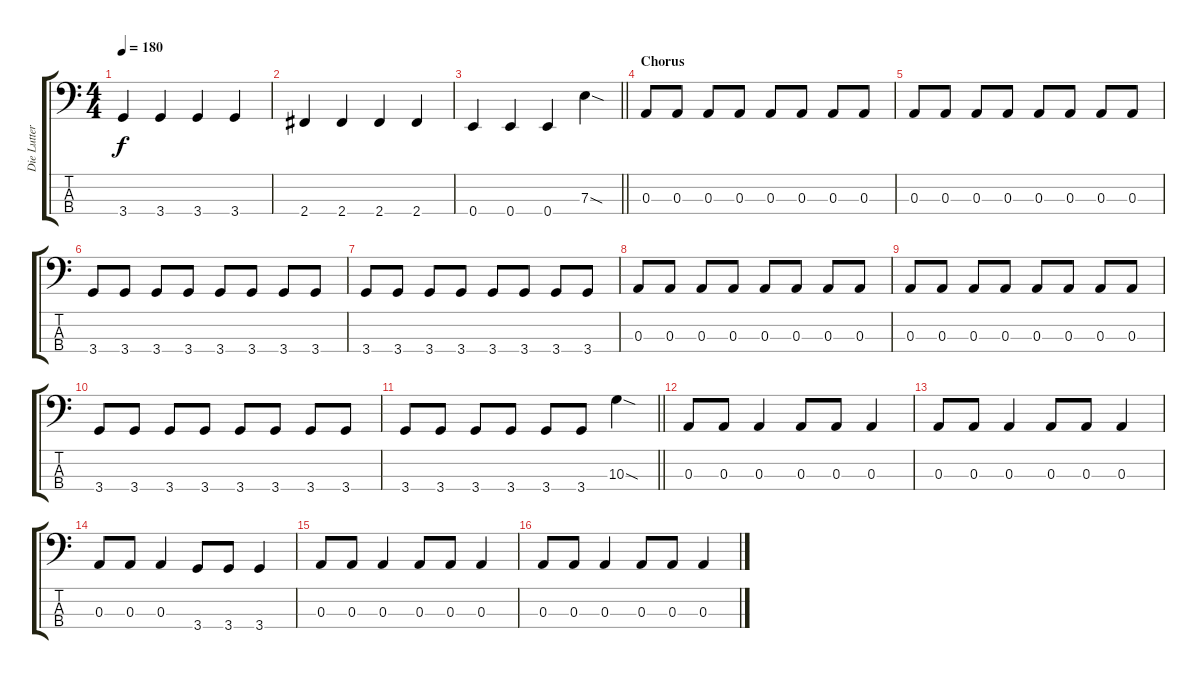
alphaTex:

\track ("Die Lutter" "Die Lutter") {instrument electricbasspick}
\staff {score tabs}
\tuning (G2 D2 A1 E1) {hide}
\ts (4 4)
\tempo 180
\clef f4
\ks c
3.4.4{dy f} 3.4.4 3.4.4 3.4.4 |
2.4.4 2.4.4 2.4.4 2.4.4 |
\barLineRight lightlight
0.4.4 0.4.4 0.4.4 7.3{sod}.4 |
\section ("" "Chorus")
0.3.8 0.3.8 0.3.8 0.3.8 0.3.8 0.3.8 0.3.8 0.3.8 |
0.3.8 0.3.8 0.3.8 0.3.8 0.3.8 0.3.8 0.3.8 0.3.8 |
3.4.8 3.4.8 3.4.8 3.4.8 3.4.8 3.4.8 3.4.8 3.4.8 |
3.4.8 3.4.8 3.4.8 3.4.8 3.4.8 3.4.8 3.4.8 3.4.8 |
0.3.8 0.3.8 0.3.8 0.3.8 0.3.8 0.3.8 0.3.8 0.3.8 |
0.3.8 0.3.8 0.3.8 0.3.8 0.3.8 0.3.8 0.3.8 0.3.8 |
3.4.8 3.4.8 3.4.8 3.4.8 3.4.8 3.4.8 3.4.8 3.4.8 |
\barLineRight lightlight
3.4.8 3.4.8 3.4.8 3.4.8 3.4.8 3.4.8 10.3{sod}.4 |
0.3.8 0.3.8 0.3.4 0.3.8 0.3.8 0.3.4 |
0.3.8 0.3.8 0.3.4 0.3.8 0.3.8 0.3.4 |
0.3.8 0.3.8 0.3.4 3.4.8 3.4.8 3.4.4 |
0.3.8 0.3.8 0.3.4 0.3.8 0.3.8 0.3.4 |
0.3.8 0.3.8 0.3.4 0.3.8 0.3.8 0.3.4
